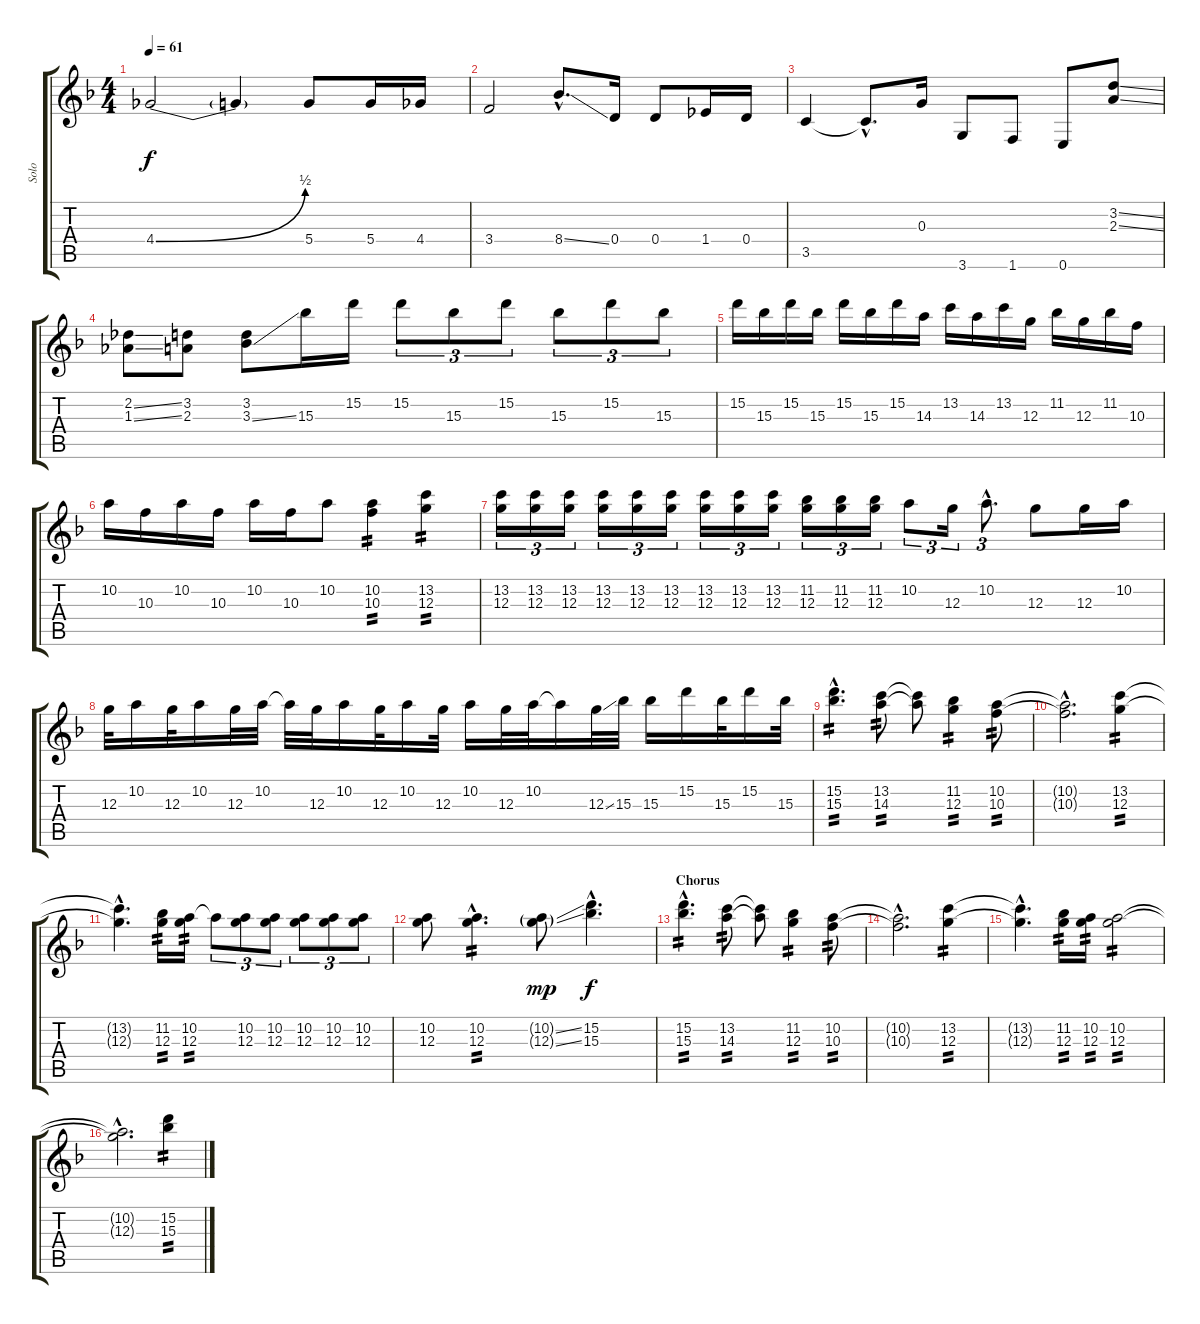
\track ("Solo" "Solo") {instrument distortionguitar}
\staff {score tabs}
\tuning (E4 B3 G3 D3 A2 E2) {hide}
\ts (4 4)
\tempo 61
\clef g2
\ks f
4.4{be (bend 0 0 60 2)}.2{dy f} 4.4{t}.4 5.4.8 5.4.16 4.4.16 |
3.4.2 8.4{ss hac}.8{d} 0.4.16 0.4.8 1.4.16 0.4.16 |
3.5.4 3.5{hac t}.8{d} 0.3.16 3.6.8 1.6.8 0.6.8 (3.2{ss} 2.3{ss}).8 |
(2.2{ss} 1.3{ss}).8 (3.2 2.3).8 (3.2 3.3{ss}).8 15.3.16 15.2.16 15.2.8{tu (3 2)} 15.3.8{tu (3 2)} 15.2.8{tu (3 2)} 15.3.8{tu (3 2)} 15.2.8{tu (3 2)} 15.3.8{tu (3 2)} |
15.2.16 15.3.16 15.2.16 15.3.16 15.2.16 15.3.16 15.2.16 14.3.16 13.2.16 14.3.16 13.2.16 12.3.16 11.2.16 12.3.16 11.2.16 10.3.16 |
10.2.16 10.3.16 10.2.16 10.3.16 10.2.16 10.3.16 10.2.8 (10.2 10.3).4{tp 2} (13.2 12.3).4{tp 2} |
(13.2 12.3).16{tu (3 2)} (13.2 12.3).16{tu (3 2)} (13.2 12.3).16{tu (3 2)} (13.2 12.3).16{tu (3 2)} (13.2 12.3).16{tu (3 2)} (13.2 12.3).16{tu (3 2)} (13.2 12.3).16{tu (3 2)} (13.2 12.3).16{tu (3 2)} (13.2 12.3).16{tu (3 2)} (11.2 12.3).16{tu (3 2)} (11.2 12.3).16{tu (3 2)} (11.2 12.3).16{tu (3 2)} 10.2.8{tu (3 2)} 12.3.16{tu (3 2)} 10.2{hac}.8{d tu (3 2)} 12.3.8 12.3.16 10.2.16 |
12.3.32 10.2.16 12.3.32 10.2.16 12.3.32 10.2.32 10.2{t}.32 12.3.32 10.2.16 12.3.32 10.2.16 12.3.32 10.2.16 12.3.32 10.2.32 10.2{t}.16 12.3{ss}.32 15.3.32 15.3.16 15.2.16 15.3.32 15.2.16 15.3.32 |
(15.2{hac} 15.3{hac}).4{d tp 2} (13.2 14.3).8{tp 2} (13.2{t} 14.3{t}).8 (11.2 12.3).4{tp 2} (10.2 10.3).8{tp 2} |
(10.2{hac t} 10.3{hac t}).2{d} (13.2 12.3).4{tp 2} |
(13.2{hac t} 12.3{hac t}).4{d} (11.2 12.3).16{tp 2} (10.2 12.3).16{tp 2} 10.2{t}.8{tu (3 2)} (10.2 12.3).8{tu (3 2)} (10.2 12.3).8{tu (3 2)} (10.2 12.3).8{tu (3 2)} (10.2 12.3).8{tu (3 2)} (10.2 12.3).8{tu (3 2)} |
(10.2 12.3).8 (10.2{hac} 12.3{hac}).4{d tp 2} (10.2{ss g} 12.3{ss g}).8{dy mp} (15.2{hac} 15.3{hac}).4{d dy f} |
\section ("" "Chorus")
(15.2{hac} 15.3{hac}).4{d tp 2} (13.2 14.3).8{tp 2} (13.2{t} 14.3{t}).8 (11.2 12.3).4{tp 2} (10.2 10.3).8{tp 2} |
(10.2{hac t} 10.3{hac t}).2{d} (13.2 12.3).4{tp 2} |
(13.2{hac t} 12.3{hac t}).4{d} (11.2 12.3).16{tp 2} (10.2 12.3).16{tp 2} (10.2 12.3).2{tp 2} |
(10.2{hac t} 12.3{hac t}).2{d} (15.2 15.3).4{tp 2}
